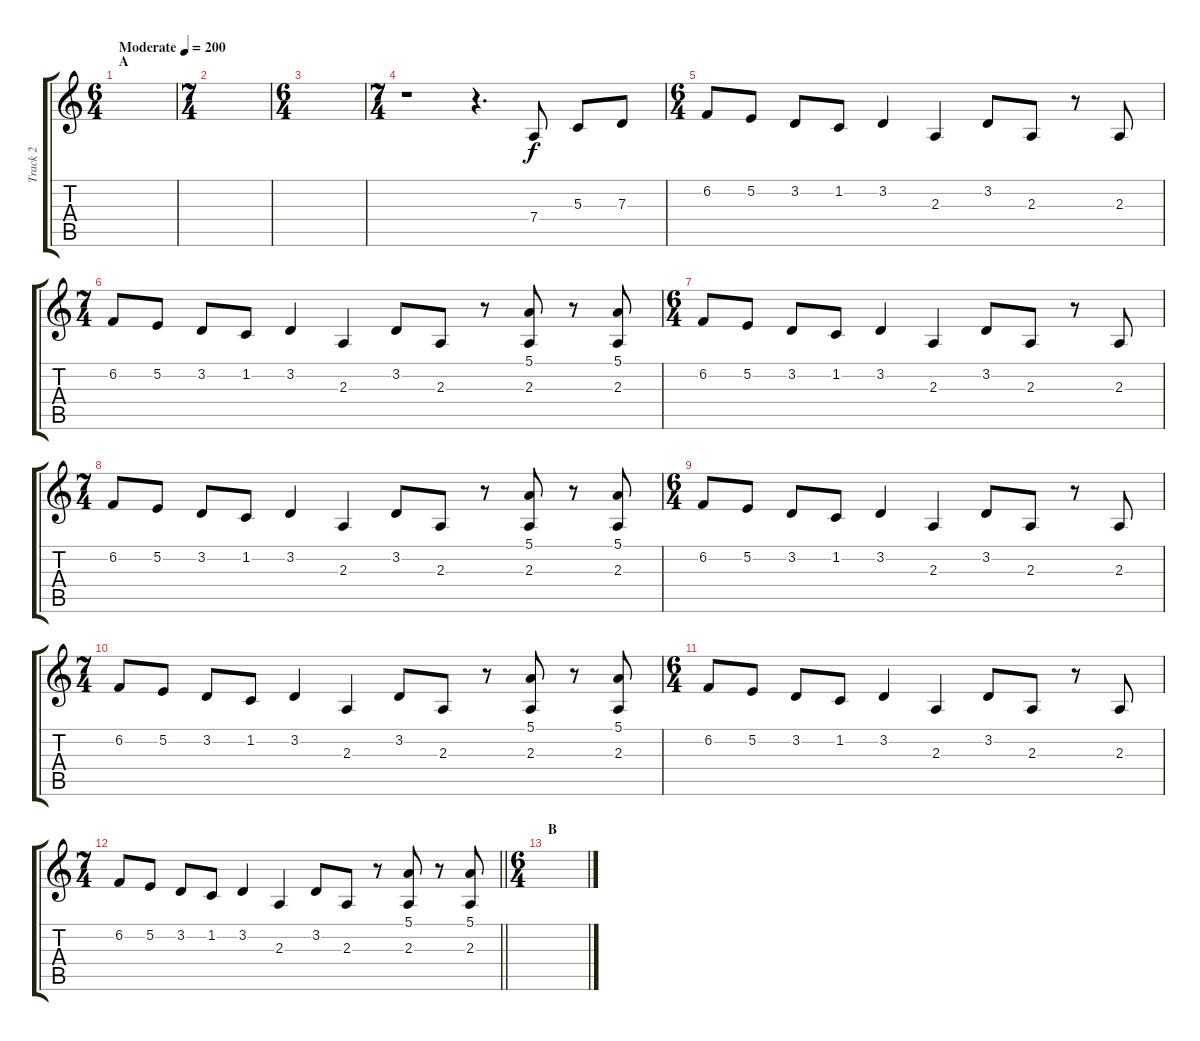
\track ("Track 2" "Track 2") {instrument lead1square}
\staff {score tabs}
\tuning (E4 B3 G3 D3 A2 D2) {hide}
\ts (6 4)
\section ("" "A")
\tempo (200 "Moderate")
\clef g2
\ks c
|
\ts (7 4)
|
\ts (6 4)
|
\ts (7 4)
r.1 r.4{d} 7.4.8 5.3.8 7.3.8 |
\ts (6 4)
6.2.8 5.2.8 3.2.8 1.2.8 3.2.4 2.3.4 3.2.8 2.3.8 r.8 2.3.8 |
\ts (7 4)
6.2.8 5.2.8 3.2.8 1.2.8 3.2.4 2.3.4 3.2.8 2.3.8 r.8 (5.1 2.3).8 r.8 (5.1 2.3).8 |
\ts (6 4)
6.2.8 5.2.8 3.2.8 1.2.8 3.2.4 2.3.4 3.2.8 2.3.8 r.8 2.3.8 |
\ts (7 4)
6.2.8 5.2.8 3.2.8 1.2.8 3.2.4 2.3.4 3.2.8 2.3.8 r.8 (5.1 2.3).8 r.8 (5.1 2.3).8 |
\ts (6 4)
6.2.8 5.2.8 3.2.8 1.2.8 3.2.4 2.3.4 3.2.8 2.3.8 r.8 2.3.8 |
\ts (7 4)
6.2.8 5.2.8 3.2.8 1.2.8 3.2.4 2.3.4 3.2.8 2.3.8 r.8 (5.1 2.3).8 r.8 (5.1 2.3).8 |
\ts (6 4)
6.2.8 5.2.8 3.2.8 1.2.8 3.2.4 2.3.4 3.2.8 2.3.8 r.8 2.3.8 |
\ts (7 4)
\barLineRight lightlight
6.2.8 5.2.8 3.2.8 1.2.8 3.2.4 2.3.4 3.2.8 2.3.8 r.8 (5.1 2.3).8 r.8 (5.1 2.3).8 |
\ts (6 4)
\section ("" "B")
